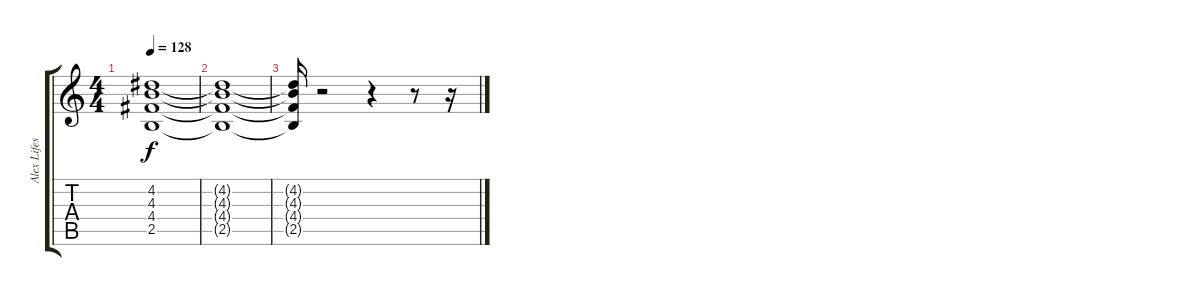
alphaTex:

\track ("Alex Lifeson I" "Alex Lifes") {instrument electricguitarclean}
\staff {score tabs}
\tuning (E4 B3 G3 D3 A2 E2) {hide}
\ts (4 4)
\tempo 128
\clef g2
\ks c
(4.2{t} 4.3{t} 4.4{t} 2.5{t}).1{dy f} |
(4.2{t} 4.3{t} 4.4{t} 2.5{t}).1 |
(4.2{t} 4.3{t} 4.4{t} 2.5{t}).16 r.2 r.4 r.8 r.16
